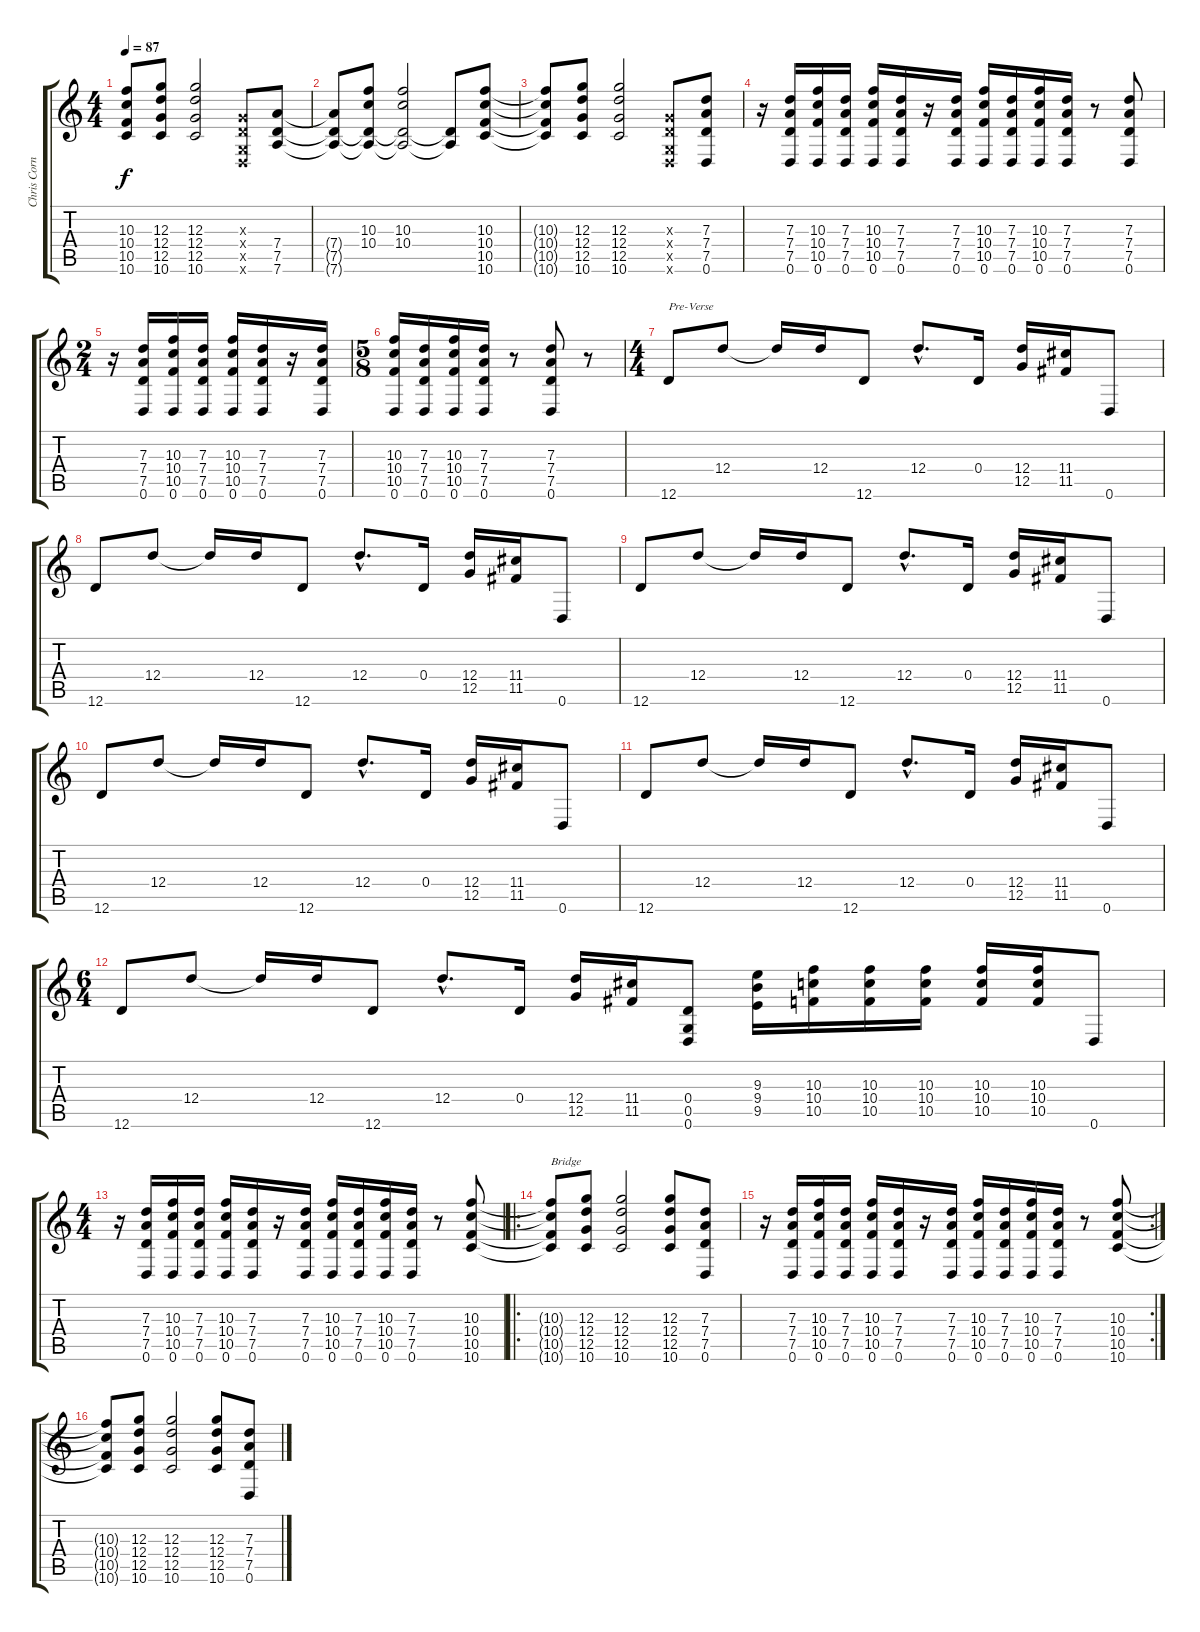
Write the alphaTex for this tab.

\track ("Chris Cornell" "Chris Corn") {instrument overdrivenguitar}
\staff {score tabs}
\tuning (E4 B3 G3 D3 G2 D2) {hide}
\ts (4 4)
\tempo 87
\clef g2
\ks c
(10.3{t} 10.4{t} 10.5{t} 10.6{t}).8{dy f} (12.3 12.4 12.5 10.6).8 (12.3 12.4 12.5 10.6).2 (0.3{x} 0.4{x} 0.5{x} 0.6{x}).8 (7.4 7.5 7.6).8 |
(7.4{t} 7.5{t} 7.6{t}).8 (10.3 10.4 7.5{t} 7.6{t}).8 (10.3 10.4 7.5{t} 7.6{t}).2 (7.5{t} 7.6{t}).8 (10.3 10.4 10.5 10.6).8 |
(10.3{t} 10.4{t} 10.5{t} 10.6{t}).8 (12.3 12.4 12.5 10.6).8 (12.3 12.4 12.5 10.6).2 (0.3{x} 0.4{x} 0.5{x} 0.6{x}).8 (7.3 7.4 7.5 0.6).8 |
r.16 (7.3 7.4 7.5 0.6).16 (10.3 10.4 10.5 0.6).16 (7.3 7.4 7.5 0.6).16 (10.3 10.4 10.5 0.6).16 (7.3 7.4 7.5 0.6).16 r.16 (7.3 7.4 7.5 0.6).16 (10.3 10.4 10.5 0.6).16 (7.3 7.4 7.5 0.6).16 (10.3 10.4 10.5 0.6).16 (7.3 7.4 7.5 0.6).16 r.8 (7.3 7.4 7.5 0.6).8 |
\ts (2 4)
r.16 (7.3 7.4 7.5 0.6).16 (10.3 10.4 10.5 0.6).16 (7.3 7.4 7.5 0.6).16 (10.3 10.4 10.5 0.6).16 (7.3 7.4 7.5 0.6).16 r.16 (7.3 7.4 7.5 0.6).16 |
\ts (5 8)
(10.3 10.4 10.5 0.6).16 (7.3 7.4 7.5 0.6).16 (10.3 10.4 10.5 0.6).16 (7.3 7.4 7.5 0.6).16 r.8 (7.3 7.4 7.5 0.6).8 r.8 |
\ts (4 4)
12.6.8{txt "Pre-Verse"} 12.4.8 12.4{t}.16 12.4.16 12.6.8 12.4{hac}.8{d} 0.4.16 (12.4 12.5).16 (11.4 11.5).16 0.6.8 |
12.6.8 12.4.8 12.4{t}.16 12.4.16 12.6.8 12.4{hac}.8{d} 0.4.16 (12.4 12.5).16 (11.4 11.5).16 0.6.8 |
12.6.8 12.4.8 12.4{t}.16 12.4.16 12.6.8 12.4{hac}.8{d} 0.4.16 (12.4 12.5).16 (11.4 11.5).16 0.6.8 |
12.6.8 12.4.8 12.4{t}.16 12.4.16 12.6.8 12.4{hac}.8{d} 0.4.16 (12.4 12.5).16 (11.4 11.5).16 0.6.8 |
12.6.8 12.4.8 12.4{t}.16 12.4.16 12.6.8 12.4{hac}.8{d} 0.4.16 (12.4 12.5).16 (11.4 11.5).16 0.6.8 |
\ts (6 4)
12.6.8 12.4.8 12.4{t}.16 12.4.16 12.6.8 12.4{hac}.8{d} 0.4.16 (12.4 12.5).16 (11.4 11.5).16 (0.4 0.5 0.6).8 (9.3 9.4 9.5).16 (10.3 10.4 10.5).16 (10.3 10.4 10.5).16 (10.3 10.4 10.5).16 (10.3 10.4 10.5).16 (10.3 10.4 10.5).16 0.6.8 |
\ts (4 4)
r.16 (7.3 7.4 7.5 0.6).16 (10.3 10.4 10.5 0.6).16 (7.3 7.4 7.5 0.6).16 (10.3 10.4 10.5 0.6).16 (7.3 7.4 7.5 0.6).16 r.16 (7.3 7.4 7.5 0.6).16 (10.3 10.4 10.5 0.6).16 (7.3 7.4 7.5 0.6).16 (10.3 10.4 10.5 0.6).16 (7.3 7.4 7.5 0.6).16 r.8 (10.3 10.4 10.5 10.6).8 |
\ro
(10.3{t} 10.4{t} 10.5{t} 10.6{t}).8{txt "Bridge"} (12.3 12.4 12.5 10.6).8 (12.3 12.4 12.5 10.6).2 (12.3 12.4 12.5 10.6).8 (7.3 7.4 7.5 0.6).8 |
\rc 2
r.16 (7.3 7.4 7.5 0.6).16 (10.3 10.4 10.5 0.6).16 (7.3 7.4 7.5 0.6).16 (10.3 10.4 10.5 0.6).16 (7.3 7.4 7.5 0.6).16 r.16 (7.3 7.4 7.5 0.6).16 (10.3 10.4 10.5 0.6).16 (7.3 7.4 7.5 0.6).16 (10.3 10.4 10.5 0.6).16 (7.3 7.4 7.5 0.6).16 r.8 (10.3 10.4 10.5 10.6).8 |
(10.3{t} 10.4{t} 10.5{t} 10.6{t}).8 (12.3 12.4 12.5 10.6).8 (12.3 12.4 12.5 10.6).2 (12.3 12.4 12.5 10.6).8 (7.3 7.4 7.5 0.6).8
